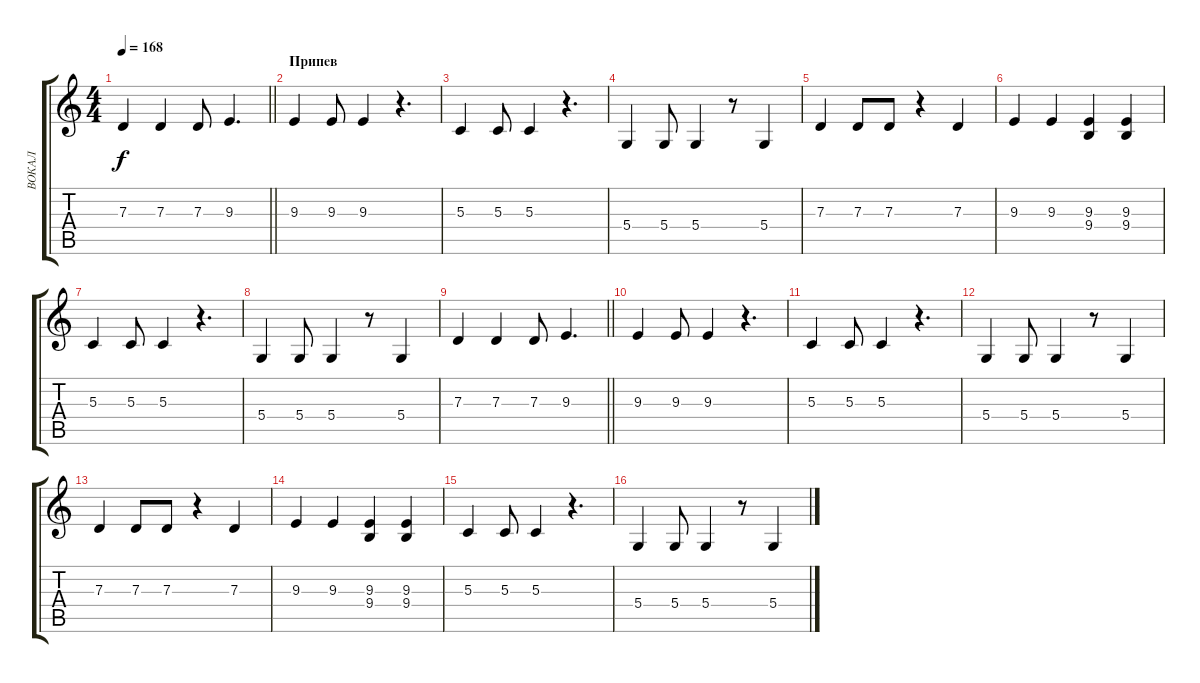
\track ("ВОКАЛ" "ВОКАЛ") {instrument oboe}
\staff {score tabs}
\tuning (E4 B3 G3 D3 A2 E2) {hide}
\ts (4 4)
\tempo 168
\clef g2
\barLineRight lightlight
\ks c
7.3.4{dy f} 7.3.4 7.3.8 9.3.4{d} |
\section ("" "Припев ")
9.3.4 9.3.8 9.3.4 r.4{d} |
5.3.4 5.3.8 5.3.4 r.4{d} |
5.4.4 5.4.8 5.4.4 r.8 5.4.4 |
7.3.4 7.3.8 7.3.8 r.4 7.3.4 |
9.3.4 9.3.4 (9.3 9.4).4 (9.3 9.4).4 |
5.3.4 5.3.8 5.3.4 r.4{d} |
5.4.4 5.4.8 5.4.4 r.8 5.4.4 |
\barLineRight lightlight
7.3.4 7.3.4 7.3.8 9.3.4{d} |
\section ("" "")
9.3.4 9.3.8 9.3.4 r.4{d} |
5.3.4 5.3.8 5.3.4 r.4{d} |
5.4.4 5.4.8 5.4.4 r.8 5.4.4 |
7.3.4 7.3.8 7.3.8 r.4 7.3.4 |
9.3.4 9.3.4 (9.3 9.4).4 (9.3 9.4).4 |
5.3.4 5.3.8 5.3.4 r.4{d} |
5.4.4 5.4.8 5.4.4 r.8 5.4.4
